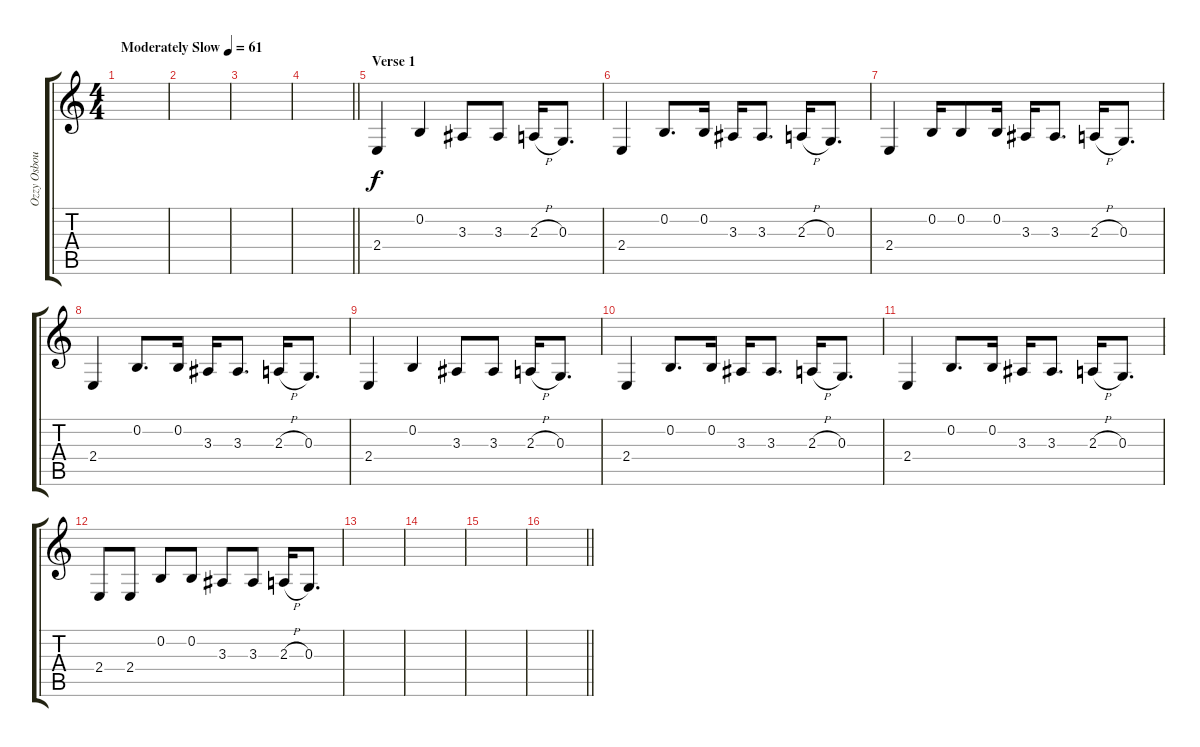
\track ("Ozzy Osbourne" "Ozzy Osbou") {instrument lead6voice}
\staff {score tabs}
\tuning (E4 B3 G3 D3 A2 E2) {hide}
\ts (4 4)
\tempo (61 "Moderately Slow")
\clef g2
\ks c
|
|
|
\barLineRight lightlight
|
\section ("" "Verse 1")
2.4.4 0.2.4 3.3.8 3.3.8 2.3{h}.16 0.3.8{d} |
2.4.4 0.2.8{d} 0.2.16 3.3.16 3.3.8{d} 2.3{h}.16 0.3.8{d} |
2.4.4 0.2.16 0.2.8 0.2.16 3.3.16 3.3.8{d} 2.3{h}.16 0.3.8{d} |
2.4.4 0.2.8{d} 0.2.16 3.3.16 3.3.8{d} 2.3{h}.16 0.3.8{d} |
2.4.4 0.2.4 3.3.8 3.3.8 2.3{h}.16 0.3.8{d} |
2.4.4 0.2.8{d} 0.2.16 3.3.16 3.3.8{d} 2.3{h}.16 0.3.8{d} |
2.4.4 0.2.8{d} 0.2.16 3.3.16 3.3.8{d} 2.3{h}.16 0.3.8{d} |
2.4.8 2.4.8 0.2.8 0.2.8 3.3.8 3.3.8 2.3{h}.16 0.3.8{d} |
|
|
|
\barLineRight lightlight
